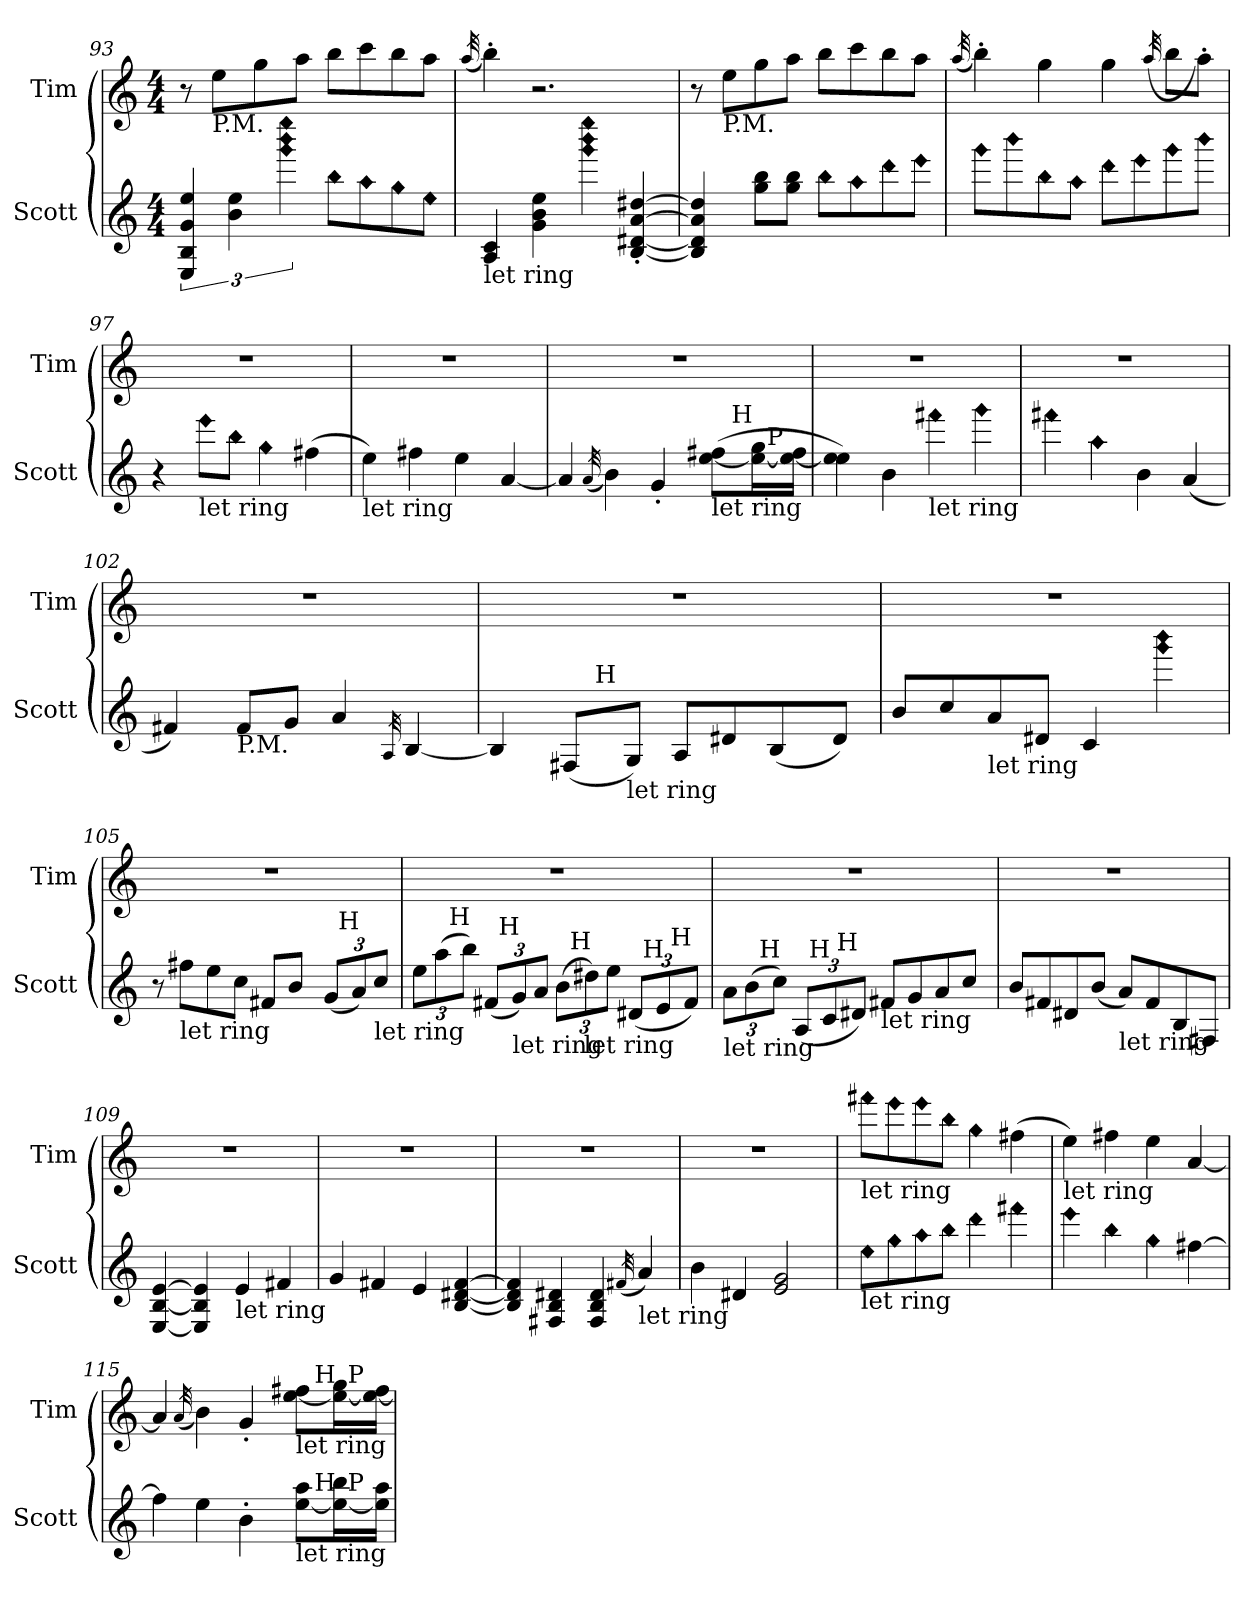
**kern	**kern
*part2	*part1
*staff2	*staff1
*I"Scott	*I"Tim
*I'Scott	*I'Tim
*clefG2	*clefG2
*ITrd7c12	*ITrd7c12
*k[]	*k[]
*M4/4	*M4/4
=93	=93
6EE/ 6BB/ 6G/ 6e/	8r
!	!LO:TX:b:t=P.M.
.	8e\L
6B\ 6e\	.
.	8g\
!LO:N:n=1:head=diamond	!
!LO:N:n=2:head=diamond	!
!LO:N:n=3:head=diamond	!
6gg\ 6bb\ 6eee\	.
.	8a\J
!LO:N:head=diamond	!
8b\L	8b\L
!LO:N:head=diamond	!
8a\	8cc\
!LO:N:head=diamond	!
8g\	8b\
!LO:N:head=diamond	!
8e\J	8a\J
=94	=94
.	(<32qa/
!LO:TX:b:t=let ring	!
4AA/ 4C/	4b'\)
4G\ 4B\ 4e\	2.r
!LO:N:n=1:head=diamond	!
!LO:N:n=2:head=diamond	!
!LO:N:n=3:head=diamond	!
4gg\ 4bb\ 4eee\	.
[4BB/' [4D#X/' [4A/' [4d#X/'	.
!!LO:LB:g=z
=95	=95
4BB/] 4D#/] 4A/] 4d#/]	8r
!	!LO:TX:b:t=P.M.
.	8e\L
8g\ 8b\L	8g\
8g\ 8b\J	8a\J
!LO:N:head=diamond	!
8b\L	8b\L
!LO:N:head=diamond	!
8a\	8cc\
!LO:N:head=diamond	!
8dd\	8b\
!LO:N:head=diamond	!
8ee\J	8a\J
=96	=96
.	(<32qa/
!LO:N:head=diamond	!
8gg\L	4b'\)
!LO:N:head=diamond	!
8bb\	.
!LO:N:head=diamond	!
8b\	4g\
!LO:N:head=diamond	!
8a\J	.
!LO:N:head=diamond	!
8dd\L	4g\
!LO:N:head=diamond	!
8ee\	.
.	(>32qa/
!LO:N:head=diamond	!
8gg\	8b\L
!LO:N:head=diamond	!
8bb\J	8a'\J)
=97	=97
4r	1r
!LO:TX:b:t=let ring	!
!LO:N:head=diamond	!
8ee\L	.
!LO:N:head=diamond	!
8b\J	.
!LO:N:head=diamond	!
4g\	.
(>4f#X\	.
=98	=98
!LO:TX:b:t=let ring	!
4e\)	1r
4f#X\	.
4e\	.
[4A/	.
!!LO:LB:g=z
=99	=99
*^	*
*	*^	*
4A/]	2ryy	3%2ryy	1r
(<32qA/	.	.	.
4B\)	.	.	.
4G'/	4ryy	.	.
.	.	6.ryy	.
!LO:TX:b:t=let ring	!	!	!
(>[8e\ 8f#X\L	16ryy	.	.
!	!LO:TX:a:t=H	!	!
.	8.ryy	.	.
16e\_ 16g\L	.	.	.
!	!	!LO:TX:a:t=P	!
.	.	12ryy	.
16e\_ 16f#\JJ	.	.	.
*v	*v	*v	*
=100	=100
4e\] 4e\)	1r
4B\	.
!LO:TX:b:t=let ring	!
!LO:N:head=diamond	!
4ff#X\	.
!LO:N:head=diamond	!
4gg\	.
=101	=101
!LO:N:head=diamond	!
4ff#X\	1r
!LO:N:head=diamond	!
4a\	.
4B\	.
(<4A/	.
=102	=102
4F#X/)	1r
!LO:TX:b:t=P.M.	!
8F#/L	.
8G/J	.
4A/	.
32qAA/	.
[4BB/	.
!!LO:LB:g=z
=103	=103
*^	*
4BB/]	4ryy	1r
(<8FF#X/L	16ryy	.
!	!LO:TX:a:t=H	!
.	2ryy	.
!LO:TX:b:t=let ring	!	!
8GG/J)	.	.
8AA/L	.	.
8D#X/	.	.
(<8BB/	.	.
.	8.ryy	.
8D#/J)	.	.
=104	=104	=104
!LO:TX:b:t=let ring	!	!
*v	*v	*
8B/L	1r
8c/	.
!LO:TX:b:t=let ring	!
8A/	.
8D#X/J	.
4C/	.
!LO:N:n=1:head=diamond	!
!LO:N:n=2:head=diamond	!
4gg\ 4bb\	.
=105	=105
*^	*
8r	3%2ryy	1r
!LO:TX:b:t=let ring	!	!
8f#X\L	.	.
8e\	.	.
8c\J	.	.
8F#X/L	.	.
8B/J	.	.
.	12.ryy	.
*Xbrackettup	*	*
(<12G/L	.	.
!	!LO:TX:a:t=H	!
.	6ryy	.
12A/)	.	.
!LO:TX:b:t=let ring	!	!
12c/J	.	.
.	24ryy	.
=106	=106	=106
*^	*^	*
*	*	*^	*	*
12e\L	8ryy	6..ryy	3ryy	3%2ryy	1r
(>12a\	.	.	.	.	.
!	!LO:TX:a:t=H	!	!	!	!
.	2..ryy	.	.	.	.
12b\J)	.	.	.	.	.
(<12F#X/L	.	.	.	.	.
!	!	!LO:TX:a:t=H	!	!	!
.	.	3%2ryy	.	.	.
!LO:TX:b:t=let ring	!	!	!	!	!
12G/)	.	.	6ryy	.	.
12A/J	.	.	.	.	.
(>12B\L	.	.	24ryy	.	.
!	!	!	!LO:TX:a:t=H	!	!
.	.	.	3ryy	.	.
!LO:TX:b:t=let ring	!	!	!	!	!
12d#X\)	.	.	.	.	.
12e\J	.	.	.	12.ryy	.
(<12D#X/L	.	.	.	.	.
!	!	!	!	!LO:TX:a:t=H	!
.	.	.	.	6ryy	.
12E/	.	.	.	.	.
!	!	!	!LO:TX:a:t=H	!	!
.	.	.	12.ryy	.	.
12F#/J)	.	.	.	.	.
.	.	24ryy	.	24ryy	.
!!LO:PB:g=z
=107	=107	=107	=107	=107	=107
!LO:TX:b:t=let ring	!	!	!	!	!
*	*	*	*v	*v	*
12A\L	8ryy	6..ryy	4.ryy	1r
(>12B\	.	.	.	.
!	!LO:TX:a:t=H	!	!	!
.	2..ryy	.	.	.
12c\J)	.	.	.	.
(<12AA/L	.	.	.	.
!	!	!LO:TX:a:t=H	!	!
.	.	3%2ryy	.	.
12C/	.	.	.	.
!	!	!	!LO:TX:a:t=H	!
.	.	.	2ryy	.
12D#X/J)	.	.	.	.
!LO:TX:b:t=let ring	!	!	!	!
8F#X/L	.	.	.	.
8G/	.	.	.	.
8A/	.	.	.	.
8c/J	.	.	8ryy	.
.	.	24ryy	.	.
=108	=108	=108	=108	=108
!LO:TX:b:t=let ring	!	!	!	!
*v	*v	*v	*v	*
8B/L	1r
8F#X/	.
8D#X/	.
(<8B/J	.
!LO:TX:b:t=let ring	!
8A/L)	.
8F#/	.
8BB/	.
8FF#X/J	.
=109	=109
[4EE/ [4BB/ [4E/	1r
4EE/] 4BB/] 4E/]	.
!LO:TX:b:t=let ring	!
4E/	.
4F#X/	.
=110	=110
4G/	1r
4F#X/	.
4E/	.
[4BB/ [4D#X/ [4F#/	.
!!LO:LB:g=z
=111	=111
4BB/] 4D#/] 4F#/]	1r
4FF#X/ 4BB/ 4D#X/	.
4FF#/ 4BB/ 4D#/	.
(<32qF#X/	.
!LO:TX:b:t=let ring	!
4A/)	.
=112	=112
4B\	1r
4D#X/	.
2E/ 2G/	.
=113	=113
!	!LO:TX:b:t=let ring
!LO:TX:b:t=let ring	!
!LO:N:head=diamond	!LO:N:head=diamond
8e\L	8ff#X\L
!LO:N:head=diamond	!LO:N:head=diamond
8g\	8ee\
!LO:N:head=diamond	!LO:N:head=diamond
8a\	8ee\
!LO:N:head=diamond	!LO:N:head=diamond
8b\J	8b\J
!LO:N:head=diamond	!LO:N:head=diamond
4dd\	4g\
!LO:N:head=diamond	!
4ff#X\	(>4f#X\
=114	=114
!	!LO:TX:b:t=let ring
!LO:N:head=diamond	!
4ee\	4e\)
!LO:N:head=diamond	!
4b\	4f#X\
!LO:N:head=diamond	!
4g\	4e\
[4f#X\	[4A/
!!LO:LB:g=z
=115	=115
*^	*^
*	*^	*	*^
4f#\]	2ryy	3%2ryy	4A/]	2ryy	3%2ryy
.	.	.	(<32qA/	.	.
4e\	.	.	4B\)	.	.
4B'\	4ryy	.	4G'/	4ryy	.
.	.	6.ryy	.	.	6.ryy
!	!	!	!LO:TX:b:t=let ring	!	!
!LO:TX:b:t=let ring	!	!	!	!	!
[8e\ 8a\L	16ryy	.	[8e\ 8f#X\L	16ryy	.
!	!	!	!	!LO:TX:a:t=H	!
!	!LO:TX:a:t=H	!	!	!	!
.	8.ryy	.	.	8.ryy	.
16e\_ 16b\L	.	.	16e\_ 16g\L	.	.
!	!	!	!	!	!LO:TX:a:t=P
!	!	!LO:TX:a:t=P	!	!	!
.	.	12ryy	.	.	12ryy
16e\] 16a\JJ	.	.	16e\_ 16f#\JJ	.	.
*v	*v	*v	*	*	*
*	*v	*v	*v
=	=
*-	*-
